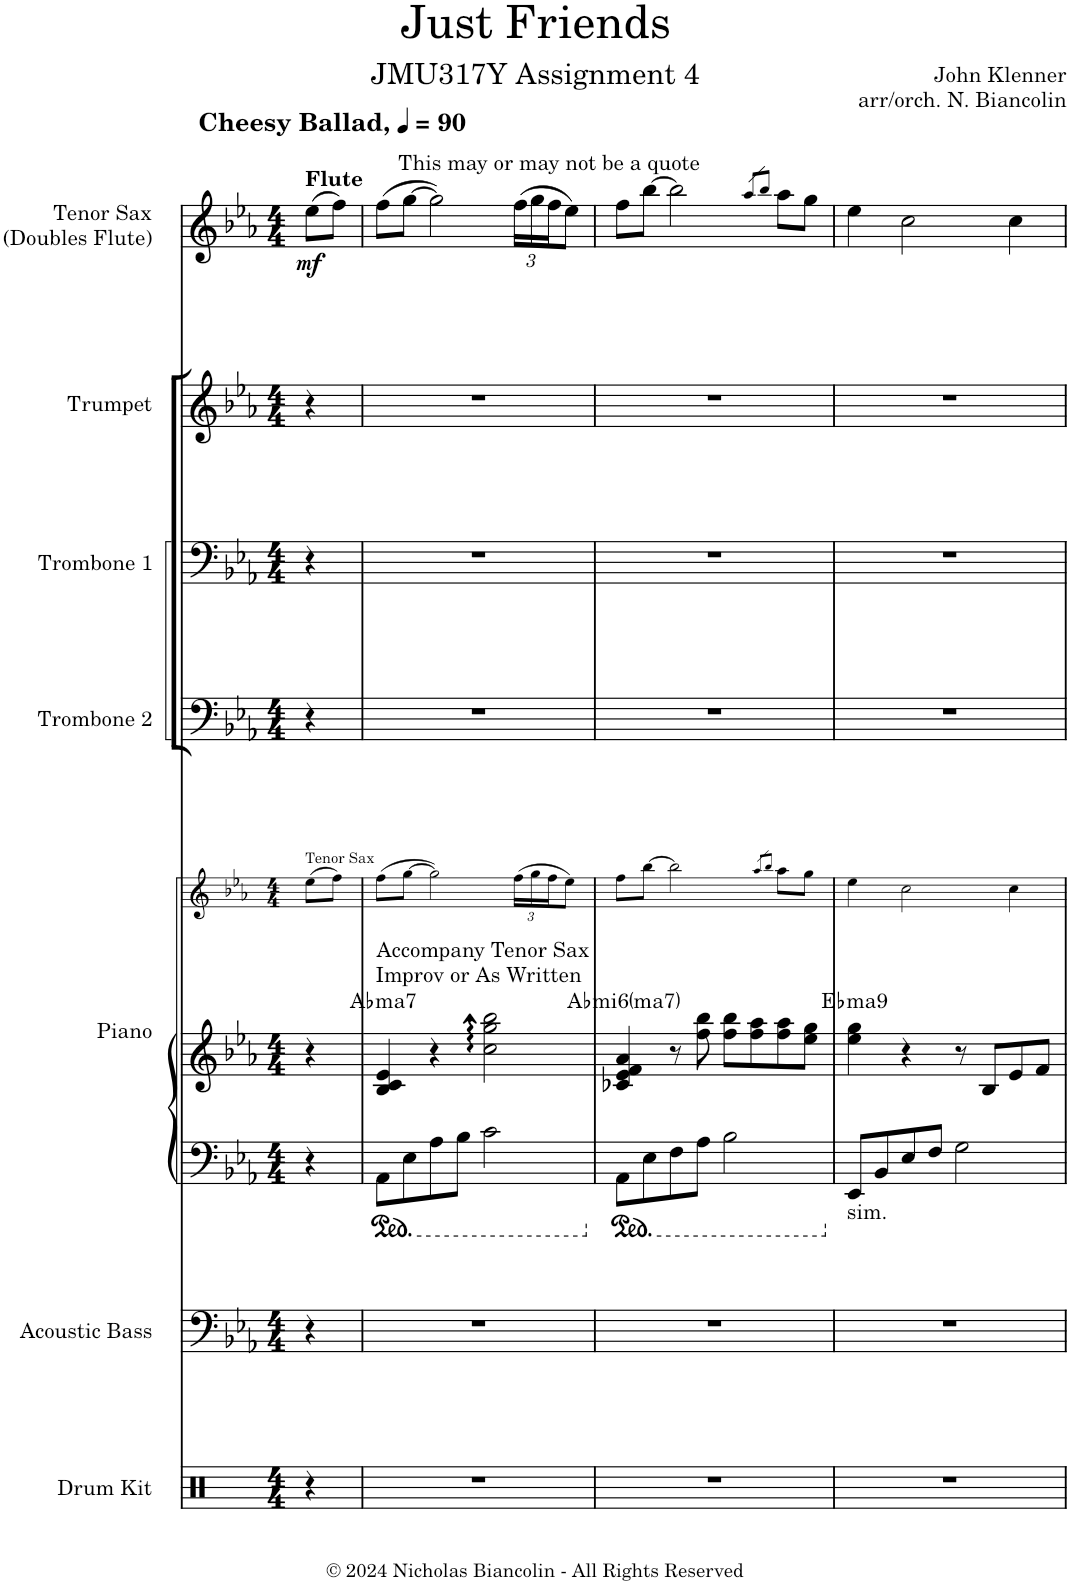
**kern	**kern	**kern	**kern	**kern	**harte	**kern	**kern	**kern	**kern	**dynam
*part7	*part6	*part5	*part5	*part5	*part5	*part4	*part3	*part2	*part1	*part1
*staff9	*staff8	*staff7	*staff6	*staff5	*	*staff4	*staff3	*staff2	*staff1	*staff1
*I"Drum Kit	*I"Acoustic Bass	*I"Piano	*	*	*	*I"Trombone 2	*I"Trombone 1	*I"Trumpet	*I"Tenor Saxophone	*
*I'D. Kit	*I'Bass	*I'Pno.	*	*	*	*I'Tbn. 2	*I'Tbn. 1	*I'Tpt.	*I'T. Sax.	*
*	*	*	*	*stria5	*	*	*	*	*	*
*clefX	*clefF4	*clefF4	*clefG2	*clefG2	*	*clefF4	*clefF4	*clefG2	*clefG2	*
*	*Trd7c12	*	*	*	*	*	*	*Trd1c2	*Trd8c14	*
*k[]	*k[b-e-a-]	*k[b-e-a-]	*k[b-e-a-]	*k[b-e-a-]	*	*k[b-e-a-]	*k[b-e-a-]	*k[b-e-a-]	*k[b-e-a-]	*
*M4/4	*M4/4	*M4/4	*M4/4	*M4/4	*	*M4/4	*M4/4	*M4/4	*M4/4	*
*MM90	*MM90	*MM90	*MM90	*MM90	*	*MM90	*MM90	*MM90	*MM90	*
=	=	=	=	=	=	=	=	=	=	=
!	!	!	!	!	!	!	!	!	!LO:TX:a:B:t=Flute	!
!	!	!	!	!	!	!	!	!	!LO:TX:a:B:t=Cheesy Ballad,	!
!	!	!	!	!	!	!	!	!	!LO:TX:a:t=This may or may not be a quote	!
!	!	!	!	!LO:TX:a:t=Tenor Sax	!	!	!	!	!	!
!	!	!	!	!	!	!	!	!	!	!LO:DY:b
4r	4r	4r	4r	(8ee-\L	.	4r	4r	4r	(8ee-\L	mf
.	.	.	.	8ff\J)	.	.	.	.	8ff\J)	.
=1	=1	=1	=1	=1	=1	=1	=1	=1	=1	=1
!	!	!	!LO:TX:a:t=Accompany Tenor Sax	!	!	!	!	!	!	!
!	!	!	!LO:TX:a:t=Improv or As Written	!	!LO:H:kt=ma7	!	!	!	!	!
1r	1r	8AA-\L	4B-/ 4c/ 4e-/	(8ff\L	Ab:maj7	1r	1r	1r	(8ff\L	.
.	.	8E-\	.	[8gg\J	.	.	.	.	[8gg\J	.
.	.	8A-\	4r	2gg\])	.	.	.	.	2gg\])	.
.	.	8B-\J	.	.	.	.	.	.	.	.
.	.	2c\	2cc\ 2gg\ 2bb-\	.	.	.	.	.	.	.
*	*	*	*	*Xbrackettup	*	*	*	*	*Xbrackettup	*
.	.	.	.	(24ff\LL	.	.	.	.	(24ff\LL	.
.	.	.	.	24gg\	.	.	.	.	24gg\	.
.	.	.	.	24ff\J	.	.	.	.	24ff\J	.
.	.	.	.	8ee-\J)	.	.	.	.	8ee-\J)	.
=2	=2	=2	=2	=2	=2	=2	=2	=2	=2	=2
!	!	!	!	!	!LO:H:kt=mima7	!	!	!	!	!
1r	1r	8AA-\L	4c-X/ 4e-/ 4f/ 4a-/	8ff\L	Ab:minmaj7	1r	1r	1r	8ff\L	.
.	.	8E-\	.	[8bb-\J	.	.	.	.	[8bb-\J	.
.	.	8F\	8r	2bb-\]	.	.	.	.	2bb-\]	.
.	.	8A-\J	8ff\ 8bb-\	.	.	.	.	.	.	.
.	.	2B-\	8ff\ 8bb-\L	.	.	.	.	.	.	.
.	.	.	8ff\ 8aa-\	.	.	.	.	.	.	.
.	.	.	.	8qaa-/L	.	.	.	.	8qaa-/L	.
.	.	.	.	8qbb-/J	.	.	.	.	8qbb-/J	.
.	.	.	8ff\ 8aa-\	8aa-\L	.	.	.	.	8aa-\L	.
.	.	.	8ee-\ 8gg\J	8gg\J	.	.	.	.	8gg\J	.
=3	=3	=3	=3	=3	=3	=3	=3	=3	=3	=3
!	!	!LO:TX:b:t=sim.	!	!	!LO:H:kt=ma9	!	!	!	!	!
1r	1r	8EE-/L	4ee-\ 4gg\	4ee-\	Eb:maj9	1r	1r	1r	4ee-\	.
.	.	8BB-/	.	.	.	.	.	.	.	.
.	.	8E-/	4r	2cc\	.	.	.	.	2cc\	.
.	.	8F/J	.	.	.	.	.	.	.	.
.	.	2G\	8r	.	.	.	.	.	.	.
.	.	.	8B-/L	.	.	.	.	.	.	.
.	.	.	8e-/	4cc\	.	.	.	.	4cc\	.
.	.	.	8f/J	.	.	.	.	.	.	.
=	=	=	=	=	=	=	=	=	=	=
*-	*-	*-	*-	*-	*-	*-	*-	*-	*-	*-
